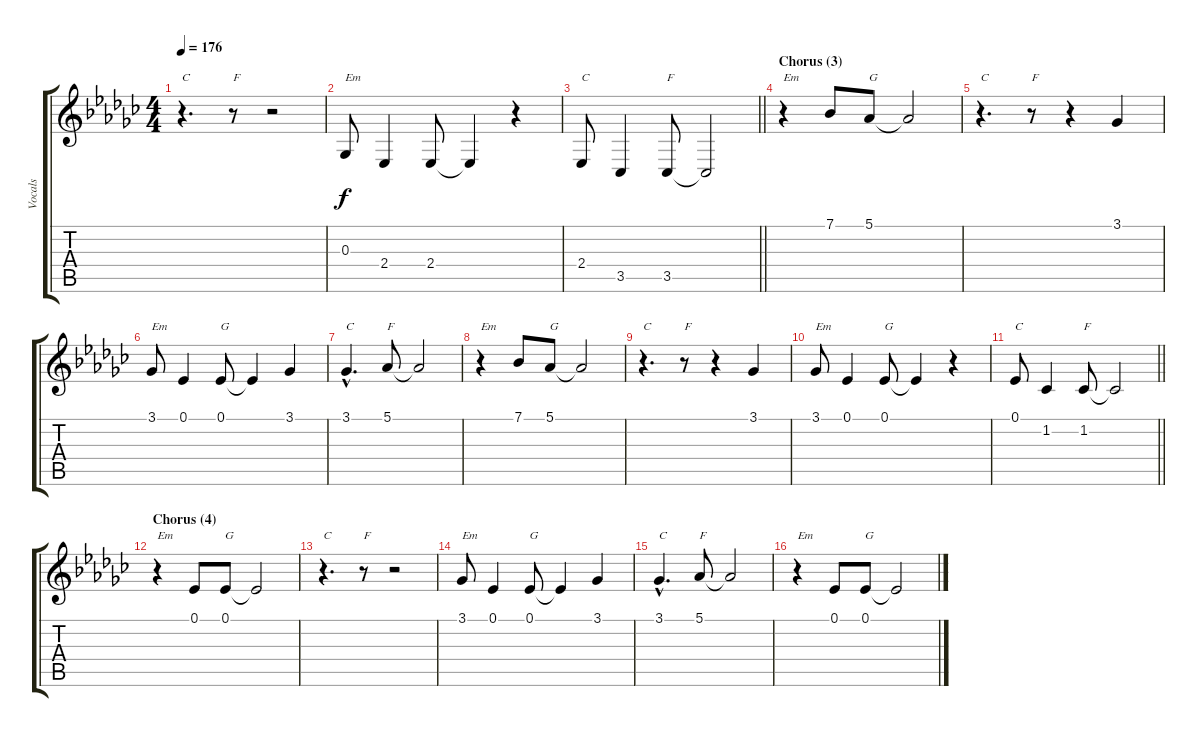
\track ("Vocals" "Vocals") {instrument sopranosax}
\staff {score tabs}
\tuning (Eb4 Bb3 Gb3 Db3 Ab2 Eb2) {hide}
\ts (4 4)
\tempo 176
\clef g2
\ks ebminor
r.4{d txt "C" dy f} r.8{txt "F"} r.2 |
0.3.8{txt "Em"} 2.4.4 2.4.8 2.4{t}.4 r.4 |
\barLineRight lightlight
2.4.8{txt "C"} 3.5.4 3.5.8{txt "F"} 3.5{t}.2 |
\section ("" "Chorus (3)")
r.4{txt "Em"} 7.1.8 5.1.8{txt "G"} 5.1{t}.2 |
r.4{d txt "C"} r.8{txt "F"} r.4 3.1.4 |
3.1.8{txt "Em"} 0.1.4 0.1.8{txt "G"} 0.1{t}.4 3.1.4 |
3.1{hac}.4{d txt "C"} 5.1.8{txt "F"} 5.1{t}.2 |
r.4{txt "Em"} 7.1.8 5.1.8{txt "G"} 5.1{t}.2 |
r.4{d txt "C"} r.8{txt "F"} r.4 3.1.4 |
3.1.8{txt "Em"} 0.1.4 0.1.8{txt "G"} 0.1{t}.4 r.4 |
\barLineRight lightlight
0.1.8{txt "C"} 1.2.4 1.2.8{txt "F"} 1.2{t}.2 |
\section ("" "Chorus (4)")
r.4{txt "Em"} 0.1.8 0.1.8{txt "G"} 0.1{t}.2 |
r.4{d txt "C"} r.8{txt "F"} r.2 |
3.1.8{txt "Em"} 0.1.4 0.1.8{txt "G"} 0.1{t}.4 3.1.4 |
3.1{hac}.4{d txt "C"} 5.1.8{txt "F"} 5.1{t}.2 |
r.4{txt "Em"} 0.1.8 0.1.8{txt "G"} 0.1{t}.2
